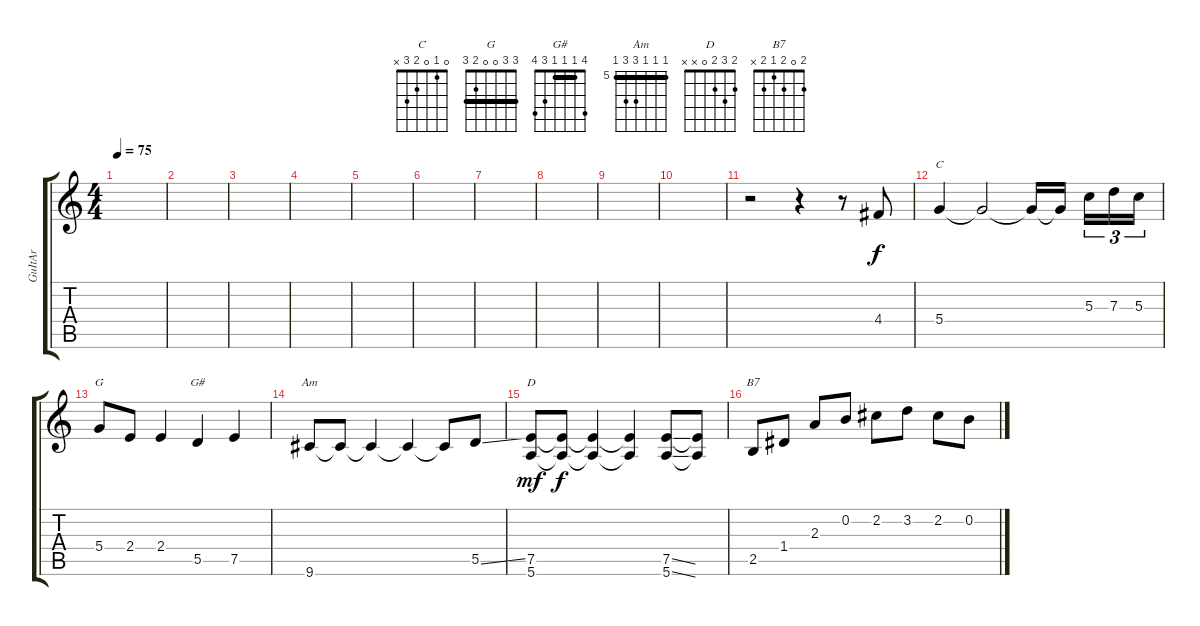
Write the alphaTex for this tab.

\track ("GuItAr" "GuItAr") {instrument overdrivenguitar}
\staff {score tabs}
\tuning (E4 B3 G3 D3 A2 E2) {hide}
\chord ("C" 0 1 0 2 3 x)
\chord ("G" 3 3 0 0 2 3) {barre 3}
\chord ("G#" 4 1 1 1 3 4) {barre 1}
\chord ("Am" 5 5 5 7 7 5) {firstfret 5 barre 5}
\chord ("D" 2 3 2 0 x x)
\chord ("B7" 2 0 2 1 2 x)
\ts (4 4)
\tempo 75
\clef g2
\ks c
|
|
|
|
|
|
|
|
|
|
r.2 r.4 r.8 4.4.8 |
5.4.4{ch "C"} 5.4{t}.2 5.4{t}.16 5.4{t}.16{beam splitsecondary} 5.3.16{tu (3 2)} 7.3.16{tu (3 2)} 5.3.16{tu (3 2)} |
5.4.8{ch "G"} 2.4.8 2.4.4 5.5.4{ch "G#"} 7.5.4 |
9.6.8{ch "Am"} 9.6{t}.8 9.6{t}.4 9.6{t}.4 9.6{t}.8 5.5{ss}.8 |
(7.5 5.6).8{ch "D" dy mf} (7.5{t} 5.6{t}).8{dy f} (7.5{t} 5.6{t}).4 (7.5{t} 5.6{t}).4 (7.5{ss} 5.6{ss}).8 (7.5{t} 5.6{t}).8 |
2.5.8{ch "B7"} 1.4.8 2.3.8 0.2.8 2.2.8 3.2.8 2.2.8 0.2.8
